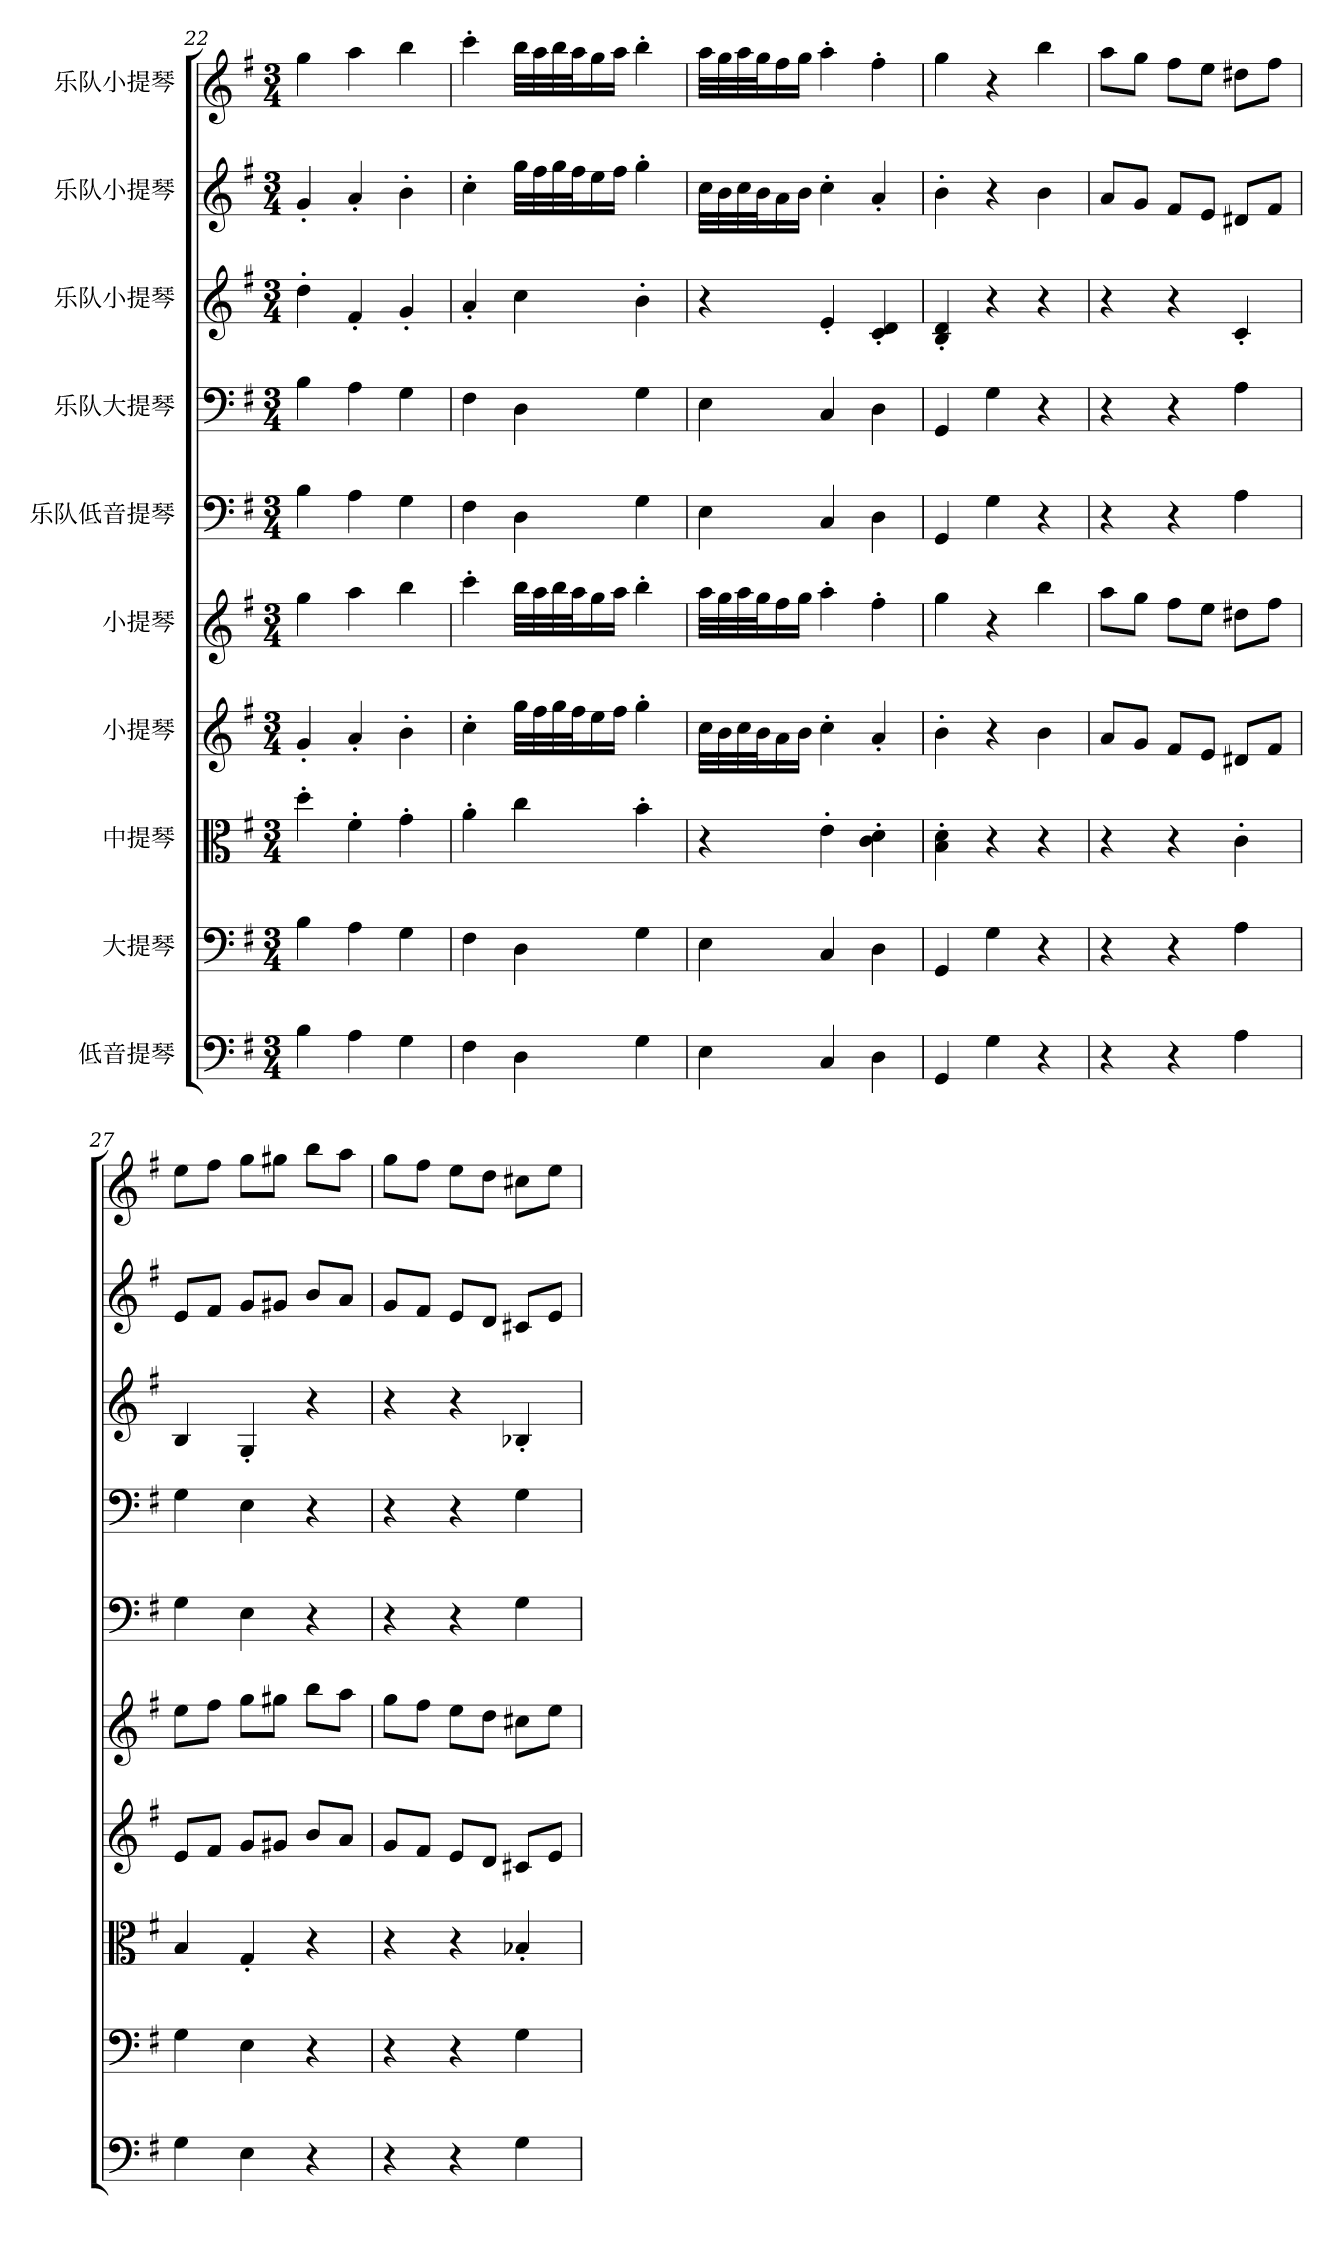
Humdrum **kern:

**kern	**kern	**kern	**kern	**kern	**kern	**kern	**kern	**kern	**kern
*part10	*part9	*part8	*part7	*part6	*part5	*part4	*part3	*part2	*part1
*staff10	*staff9	*staff8	*staff7	*staff6	*staff5	*staff4	*staff3	*staff2	*staff1
*I"低音提琴	*I"大提琴	*I"中提琴	*I"小提琴	*I"小提琴	*I"乐队低音提琴	*I"乐队大提琴	*I"乐队小提琴	*I"乐队小提琴	*I"乐队小提琴
*clefF4	*clefF4	*clefC3	*clefG2	*clefG2	*clefF4	*clefF4	*clefG2	*clefG2	*clefG2
*ITrd7c12	*	*	*	*	*ITrd7c12	*	*	*	*
*k[f#]	*k[f#]	*k[f#]	*k[f#]	*k[f#]	*k[f#]	*k[f#]	*k[f#]	*k[f#]	*k[f#]
*M3/4	*M3/4	*M3/4	*M3/4	*M3/4	*M3/4	*M3/4	*M3/4	*M3/4	*M3/4
*MM125	*MM125	*MM125	*MM125	*MM125	*MM125	*MM125	*MM125	*MM125	*MM125
=22	=22	=22	=22	=22	=22	=22	=22	=22	=22
4BB\	4B\	4dd'\	4g'/	4gg\	4BB\	4B\	4dd'\	4g'/	4gg\
4AA\	4A\	4f#'\	4a'/	4aa\	4AA\	4A\	4f#'/	4a'/	4aa\
4GG\	4G\	4g'\	4b'\	4bb\	4GG\	4G\	4g'/	4b'\	4bb\
!!LO:PB:g=z
=23	=23	=23	=23	=23	=23	=23	=23	=23	=23
4FF#\	4F#\	4a'\	4cc'\	4ccc'\	4FF#\	4F#\	4a'/	4cc'\	4ccc'\
4DD\	4D\	4cc\	32gg\LLL	32bb\LLL	4DD\	4D\	4cc\	32gg\LLL	32bb\LLL
.	.	.	32ff#\	32aa\	.	.	.	32ff#\	32aa\
.	.	.	32gg\	32bb\	.	.	.	32gg\	32bb\
.	.	.	32ff#\J	32aa\J	.	.	.	32ff#\J	32aa\J
.	.	.	16ee\	16gg\	.	.	.	16ee\	16gg\
.	.	.	16ff#\JJ	16aa\JJ	.	.	.	16ff#\JJ	16aa\JJ
4GG\	4G\	4b'\	4gg'\	4bb'\	4GG\	4G\	4b'\	4gg'\	4bb'\
=24	=24	=24	=24	=24	=24	=24	=24	=24	=24
4EE\	4E\	4r	32cc\LLL	32aa\LLL	4EE\	4E\	4r	32cc\LLL	32aa\LLL
.	.	.	32b\	32gg\	.	.	.	32b\	32gg\
.	.	.	32cc\	32aa\	.	.	.	32cc\	32aa\
.	.	.	32b\J	32gg\J	.	.	.	32b\J	32gg\J
.	.	.	16a\	16ff#\	.	.	.	16a\	16ff#\
.	.	.	16b\JJ	16gg\JJ	.	.	.	16b\JJ	16gg\JJ
4CC/	4C/	4e'\	4cc'\	4aa'\	4CC/	4C/	4e'/	4cc'\	4aa'\
4DD\	4D\	4c\' 4d\'	4a'/	4ff#'\	4DD\	4D\	4c/' 4d/'	4a'/	4ff#'\
=25	=25	=25	=25	=25	=25	=25	=25	=25	=25
*	*	*	*	*	*	*	*	*	*MM120
4GGG/	4GG/	4B\' 4d\'	4b'\	4gg\	4GGG/	4GG/	4B/' 4d/'	4b'\	4gg\
4GG\	4G\	4r	4r	4r	4GG\	4G\	4r	4r	4r
4r	4r	4r	4b\	4bb\	4r	4r	4r	4b\	4bb\
=26	=26	=26	=26	=26	=26	=26	=26	=26	=26
*	*	*	*	*	*	*	*	*	*MM122
4r	4r	4r	8a/L	8aa\L	4r	4r	4r	8a/L	8aa\L
.	.	.	8g/J	8gg\J	.	.	.	8g/J	8gg\J
4r	4r	4r	8f#/L	8ff#\L	4r	4r	4r	8f#/L	8ff#\L
.	.	.	8e/J	8ee\J	.	.	.	8e/J	8ee\J
4AA\	4A\	4c'\	8d#X/L	8dd#X\L	4AA\	4A\	4c'/	8d#X/L	8dd#X\L
.	.	.	8f#/J	8ff#\J	.	.	.	8f#/J	8ff#\J
=27	=27	=27	=27	=27	=27	=27	=27	=27	=27
4GG\	4G\	4B/	8e/L	8ee\L	4GG\	4G\	4B/	8e/L	8ee\L
.	.	.	8f#/J	8ff#\J	.	.	.	8f#/J	8ff#\J
4EE\	4E\	4G'/	8g/L	8gg\L	4EE\	4E\	4G'/	8g/L	8gg\L
.	.	.	8g#X/J	8gg#X\J	.	.	.	8g#X/J	8gg#X\J
4r	4r	4r	8b/L	8bb\L	4r	4r	4r	8b/L	8bb\L
.	.	.	8a/J	8aa\J	.	.	.	8a/J	8aa\J
!!LO:PB:g=z
=28	=28	=28	=28	=28	=28	=28	=28	=28	=28
4r	4r	4r	8g/L	8gg\L	4r	4r	4r	8g/L	8gg\L
.	.	.	8f#/J	8ff#\J	.	.	.	8f#/J	8ff#\J
4r	4r	4r	8e/L	8ee\L	4r	4r	4r	8e/L	8ee\L
.	.	.	8d/J	8dd\J	.	.	.	8d/J	8dd\J
4GG\	4G\	4B-X'/	8c#X/L	8cc#X\L	4GG\	4G\	4B-X'/	8c#X/L	8cc#X\L
.	.	.	8e/J	8ee\J	.	.	.	8e/J	8ee\J
=	=	=	=	=	=	=	=	=	=
*-	*-	*-	*-	*-	*-	*-	*-	*-	*-
